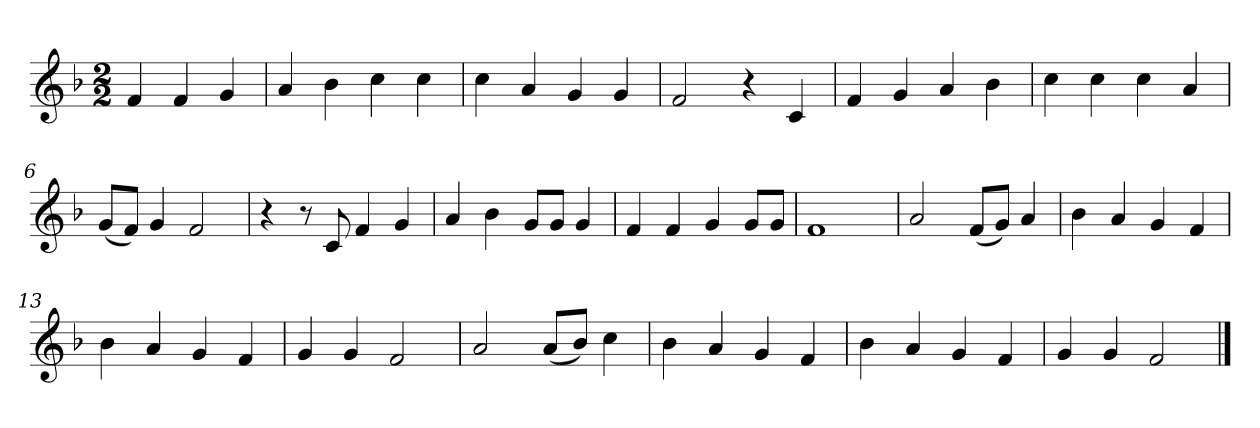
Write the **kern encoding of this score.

**kern
*part1
*staff1
*k[b-]
*M2/2
*MM120
=
4f
4f
4g
=1
4a
4b-
4cc
4cc
=2
4cc
4a
4g
4g
=3
2f
4r
4c
=4
4f
4g
4a
4b-
=5
4cc
4cc
4cc
4a
=6
(8gL
8fJ)
4g
2f
=7
4r
8r
8c
4f
4g
=8
4a
4b-
8gL
8gJ
4g
=9
4f
4f
4g
8gL
8gJ
=10
1f
=11
2a
(8fL
8gJ)
4a
=12
4b-
4a
4g
4f
=13
4b-
4a
4g
4f
=14
4g
4g
2f
=15
2a
(8aL
8b-J)
4cc
=16
4b-
4a
4g
4f
=17
4b-
4a
4g
4f
=18
4g
4g
2f
==
*-
